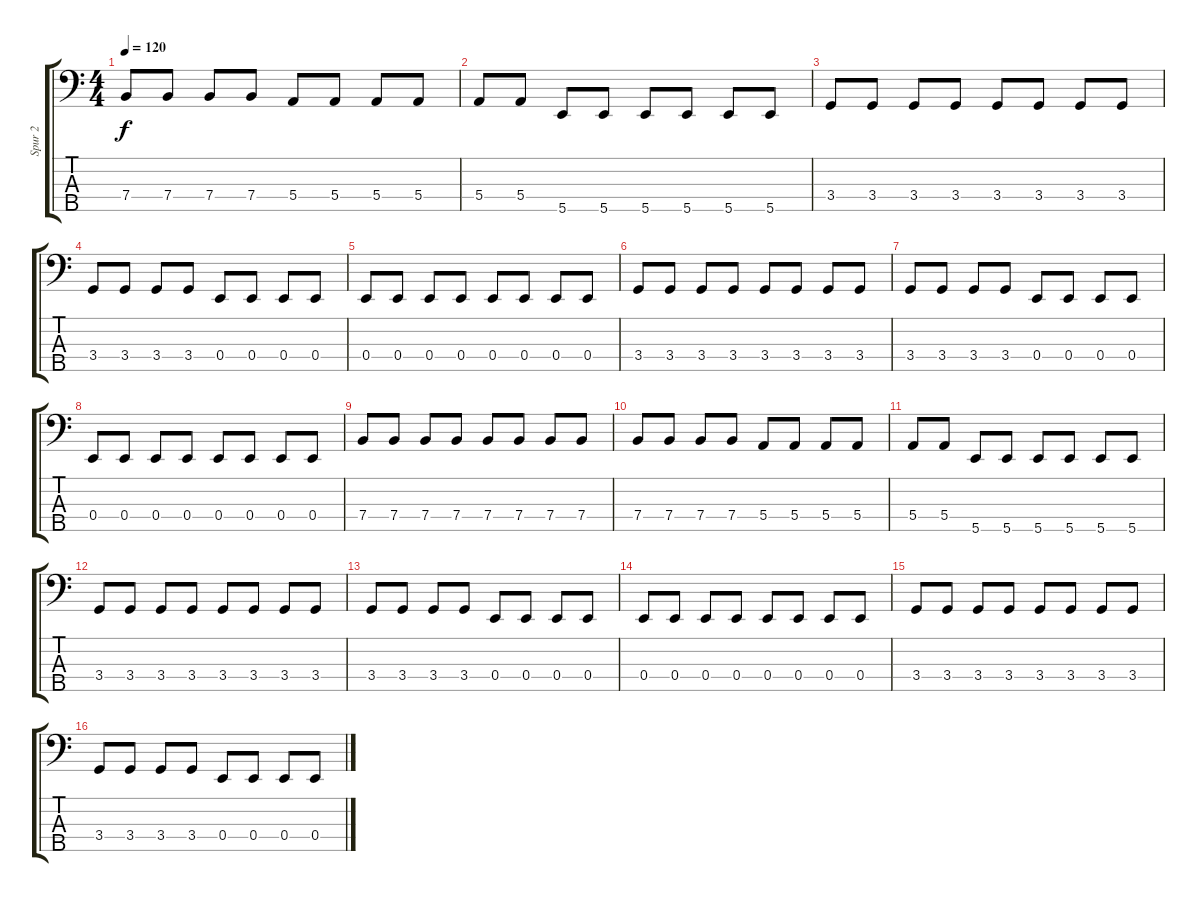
\track ("Spur 2" "Spur 2") {instrument electricbasspick}
\staff {score tabs}
\tuning (G2 D2 A1 E1 B0) {hide}
\ts (4 4)
\tempo 120
\clef f4
\ks c
7.4.8{dy f} 7.4.8 7.4.8 7.4.8 5.4.8 5.4.8 5.4.8 5.4.8 |
5.4.8 5.4.8 5.5.8 5.5.8 5.5.8 5.5.8 5.5.8 5.5.8 |
3.4.8 3.4.8 3.4.8 3.4.8 3.4.8 3.4.8 3.4.8 3.4.8 |
3.4.8 3.4.8 3.4.8 3.4.8 0.4.8 0.4.8 0.4.8 0.4.8 |
0.4.8 0.4.8 0.4.8 0.4.8 0.4.8 0.4.8 0.4.8 0.4.8 |
3.4.8 3.4.8 3.4.8 3.4.8 3.4.8 3.4.8 3.4.8 3.4.8 |
3.4.8 3.4.8 3.4.8 3.4.8 0.4.8 0.4.8 0.4.8 0.4.8 |
0.4.8 0.4.8 0.4.8 0.4.8 0.4.8 0.4.8 0.4.8 0.4.8 |
7.4.8 7.4.8 7.4.8 7.4.8 7.4.8 7.4.8 7.4.8 7.4.8 |
7.4.8 7.4.8 7.4.8 7.4.8 5.4.8 5.4.8 5.4.8 5.4.8 |
5.4.8 5.4.8 5.5.8 5.5.8 5.5.8 5.5.8 5.5.8 5.5.8 |
3.4.8 3.4.8 3.4.8 3.4.8 3.4.8 3.4.8 3.4.8 3.4.8 |
3.4.8 3.4.8 3.4.8 3.4.8 0.4.8 0.4.8 0.4.8 0.4.8 |
0.4.8 0.4.8 0.4.8 0.4.8 0.4.8 0.4.8 0.4.8 0.4.8 |
3.4.8 3.4.8 3.4.8 3.4.8 3.4.8 3.4.8 3.4.8 3.4.8 |
3.4.8 3.4.8 3.4.8 3.4.8 0.4.8 0.4.8 0.4.8 0.4.8
